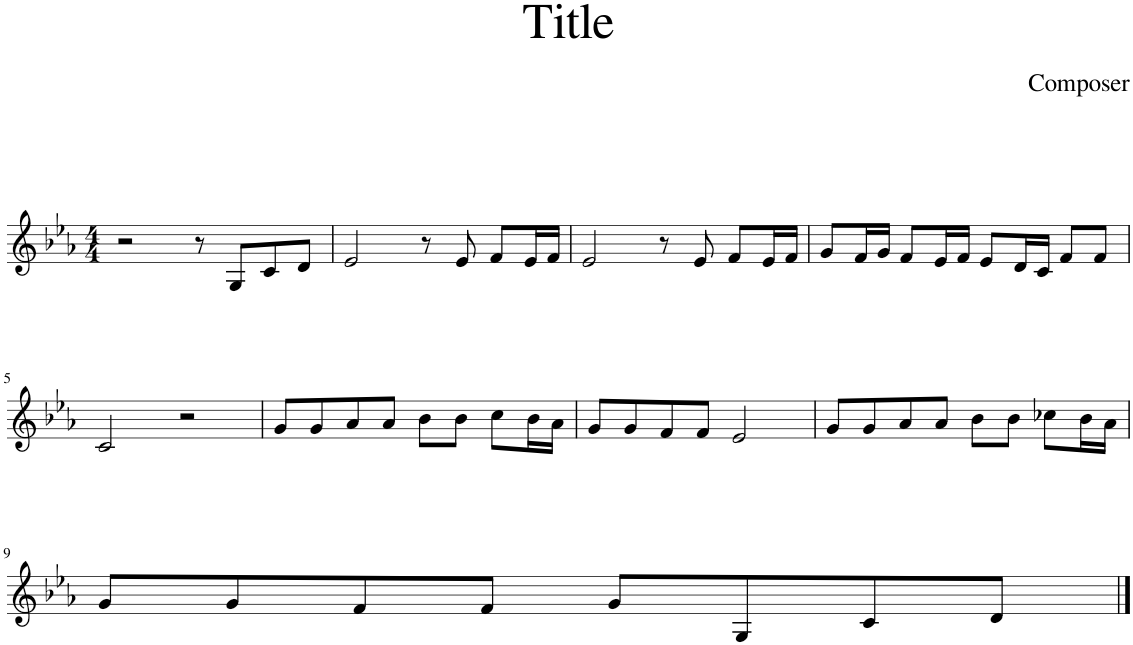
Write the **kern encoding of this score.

**kern
*part1
*staff1
*I"Piano
*I'Pno.
*clefG2
*k[b-e-a-]
*M4/4
=1
2r
8r
8G/L
8c/
8d/J
=2
2e-/
8r
8e-/
8f/L
16e-/L
16f/JJ
=3
2e-/
8r
8e-/
8f/L
16e-/L
16f/JJ
=4
8g/L
16f/L
16g/JJ
8f/L
16e-/L
16f/JJ
8e-/L
16d/L
16c/JJ
8f/L
8f/J
!!LO:LB:g=z
=5
2c/
2r
=6
8g/L
8g/
8a-/
8a-/J
8b-\L
8b-\J
8cc\L
16b-\L
16a-\JJ
=7
8g/L
8g/
8f/
8f/J
2e-/
=8
8g/L
8g/
8a-/
8a-/J
8b-\L
8b-\J
8cc-X\L
16b-\L
16a-\JJ
!!LO:LB:g=z
=9
8g/L
8g/
8f/
8f/J
8g/L
8G/
8c/
8d/J
==
*-
